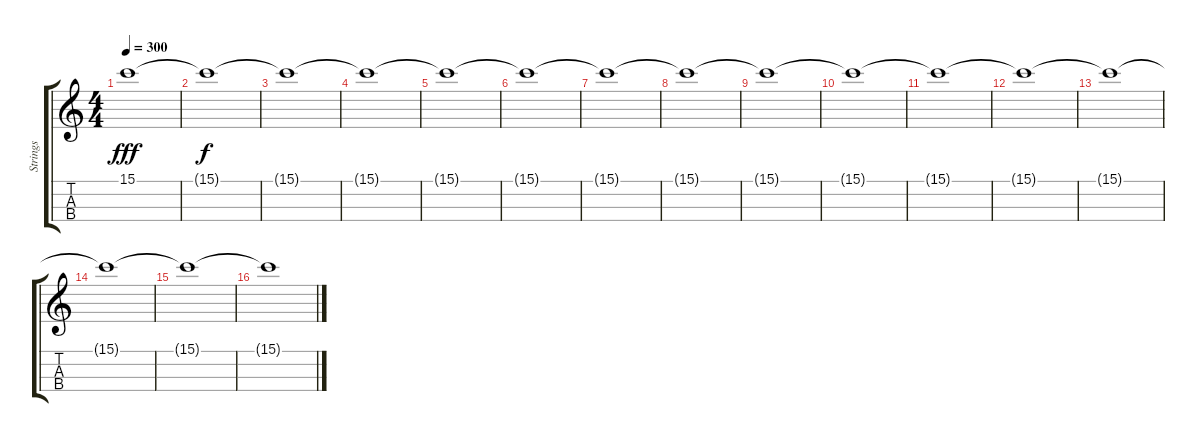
\track ("Strings" "Strings") {instrument stringensemble1}
\staff {score tabs}
\tuning (A4 D4 G3 C3) {hide}
\ts (4 4)
\tempo 300
\clef g2
\ks c
15.1.1{dy fff} |
15.1{t}.1{dy f} |
15.1{t}.1 |
15.1{t}.1 |
15.1{t}.1 |
15.1{t}.1 |
15.1{t}.1 |
15.1{t}.1 |
15.1{t}.1 |
15.1{t}.1 |
15.1{t}.1 |
15.1{t}.1 |
15.1{t}.1 |
15.1{t}.1 |
15.1{t}.1 |
15.1{t}.1
